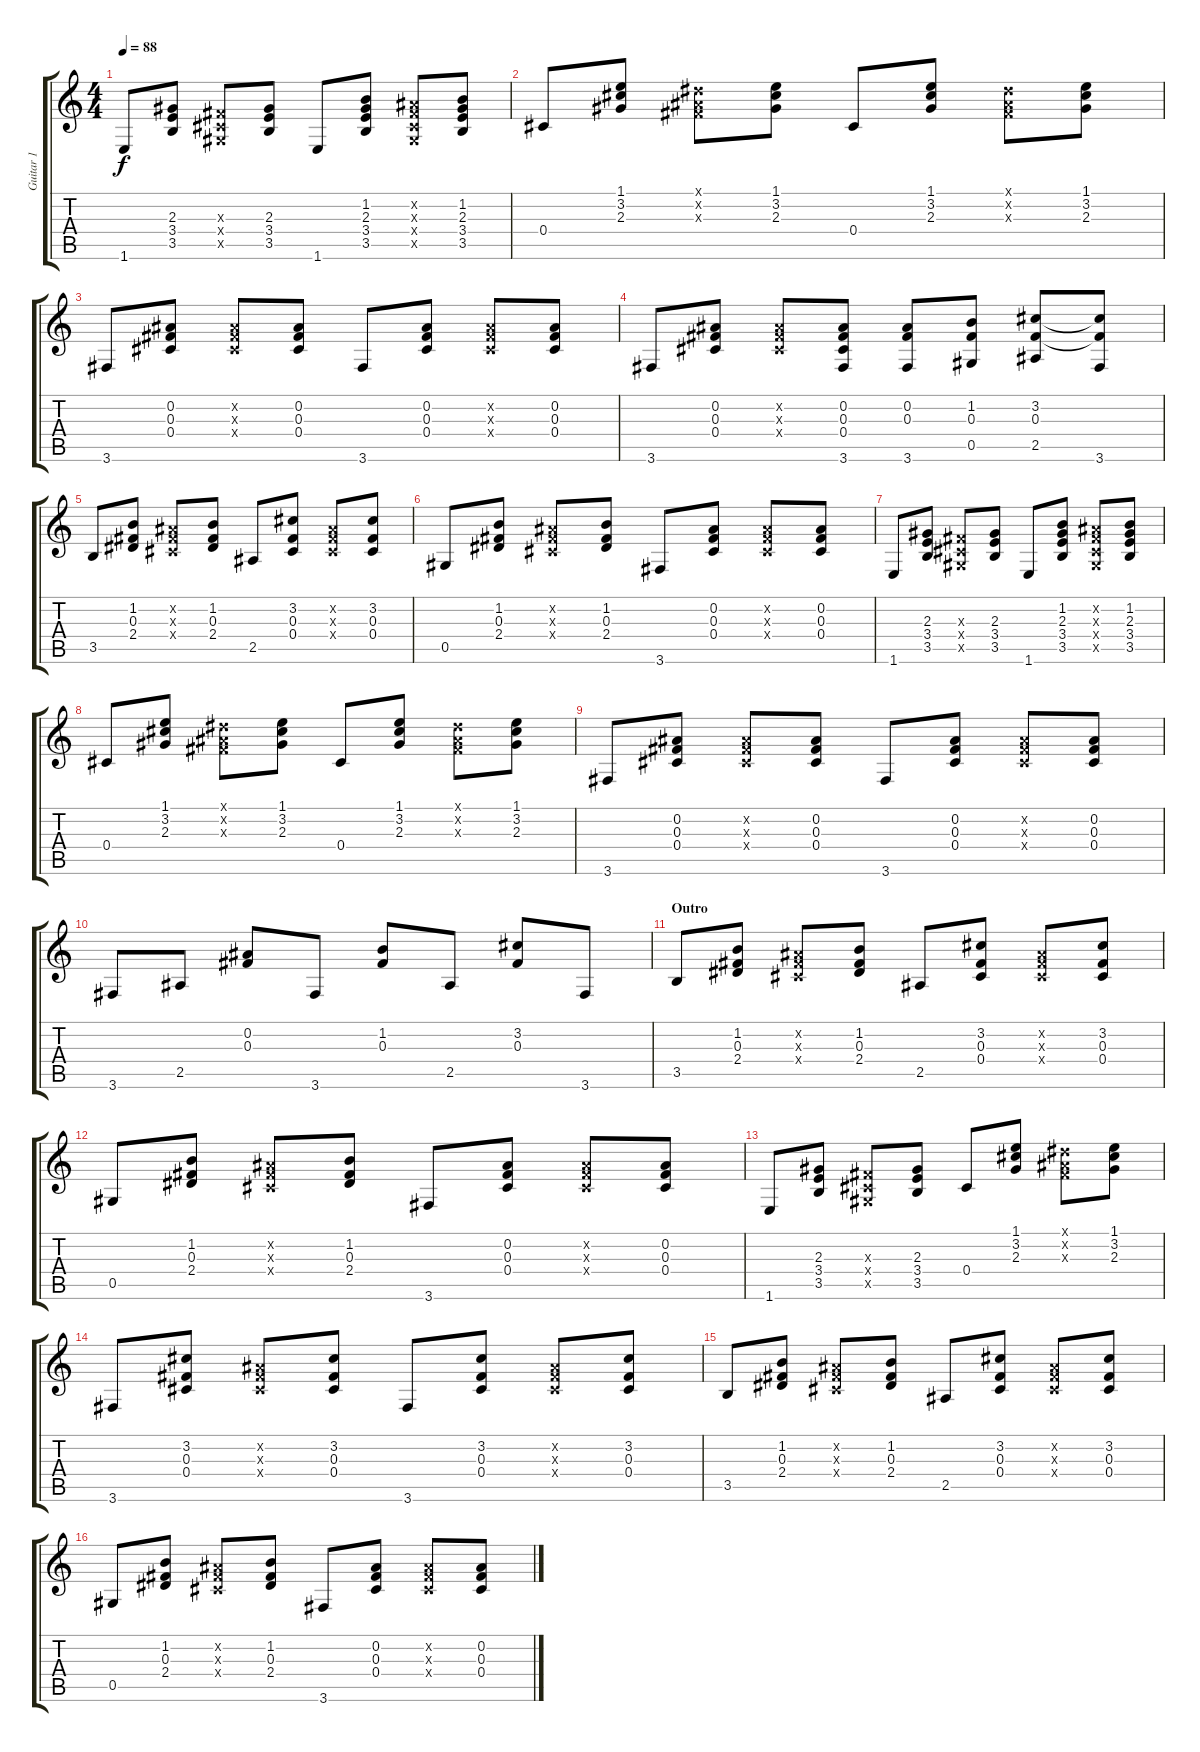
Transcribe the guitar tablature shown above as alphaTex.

\track ("Guitar 1" "Guitar 1") {instrument acousticguitarnylon}
\staff {score tabs}
\tuning (Eb4 Bb3 Gb3 Db3 Ab2 Eb2) {hide}
\ts (4 4)
\tempo 88
\clef g2
\ks c
1.6.8{dy f} (2.3 3.4 3.5).8 (0.3{x} 0.4{x} 0.5{x}).8 (2.3 3.4 3.5).8 1.6.8 (1.2 2.3 3.4 3.5).8 (0.2{x} 0.3{x} 0.4{x} 0.5{x}).8 (1.2 2.3 3.4 3.5).8 |
0.4.8 (1.1 3.2 2.3).8 (0.1{x} 0.2{x} 0.3{x}).8 (1.1 3.2 2.3).8 0.4.8 (1.1 3.2 2.3).8 (0.1{x} 0.2{x} 0.3{x}).8 (1.1 3.2 2.3).8 |
3.6.8 (0.2 0.3 0.4).8 (0.2{x} 0.3{x} 0.4{x}).8 (0.2 0.3 0.4).8 3.6.8 (0.2 0.3 0.4).8 (0.2{x} 0.3{x} 0.4{x}).8 (0.2 0.3 0.4).8 |
3.6.8 (0.2 0.3 0.4).8 (0.2{x} 0.3{x} 0.4{x}).8 (0.2 0.3 0.4 3.6).8 (0.2 0.3 3.6).8 (1.2 0.3 0.5).8 (3.2 0.3 2.5).8 (3.2{t} 0.3{t} 3.6).8 |
3.5.8 (1.2 0.3 2.4).8 (0.2{x} 0.3{x} 0.4{x}).8 (1.2 0.3 2.4).8 2.5.8 (3.2 0.3 0.4).8 (0.2{x} 0.3{x} 0.4{x}).8 (3.2 0.3 0.4).8 |
0.5.8 (1.2 0.3 2.4).8 (0.2{x} 0.3{x} 0.4{x}).8 (1.2 0.3 2.4).8 3.6.8 (0.2 0.3 0.4).8 (0.2{x} 0.3{x} 0.4{x}).8 (0.2 0.3 0.4).8 |
1.6.8 (2.3 3.4 3.5).8 (0.3{x} 0.4{x} 0.5{x}).8 (2.3 3.4 3.5).8 1.6.8 (1.2 2.3 3.4 3.5).8 (0.2{x} 0.3{x} 0.4{x} 0.5{x}).8 (1.2 2.3 3.4 3.5).8 |
0.4.8 (1.1 3.2 2.3).8 (0.1{x} 0.2{x} 0.3{x}).8 (1.1 3.2 2.3).8 0.4.8 (1.1 3.2 2.3).8 (0.1{x} 0.2{x} 0.3{x}).8 (1.1 3.2 2.3).8 |
3.6.8 (0.2 0.3 0.4).8 (0.2{x} 0.3{x} 0.4{x}).8 (0.2 0.3 0.4).8 3.6.8 (0.2 0.3 0.4).8 (0.2{x} 0.3{x} 0.4{x}).8 (0.2 0.3 0.4).8 |
3.6.8 2.5.8 (0.2 0.3).8 3.6.8 (1.2 0.3).8 2.5.8 (3.2 0.3).8 3.6.8 |
\section ("" "Outro")
3.5.8 (1.2 0.3 2.4).8 (0.2{x} 0.3{x} 0.4{x}).8 (1.2 0.3 2.4).8 2.5.8 (3.2 0.3 0.4).8 (0.2{x} 0.3{x} 0.4{x}).8 (3.2 0.3 0.4).8 |
0.5.8 (1.2 0.3 2.4).8 (0.2{x} 0.3{x} 0.4{x}).8 (1.2 0.3 2.4).8 3.6.8 (0.2 0.3 0.4).8 (0.2{x} 0.3{x} 0.4{x}).8 (0.2 0.3 0.4).8 |
1.6.8 (2.3 3.4 3.5).8 (0.3{x} 0.4{x} 0.5{x}).8 (2.3 3.4 3.5).8 0.4.8 (1.1 3.2 2.3).8 (0.1{x} 0.2{x} 0.3{x}).8 (1.1 3.2 2.3).8 |
3.6.8 (3.2 0.3 0.4).8 (0.2{x} 0.3{x} 0.4{x}).8 (3.2 0.3 0.4).8 3.6.8 (3.2 0.3 0.4).8 (0.2{x} 0.3{x} 0.4{x}).8 (3.2 0.3 0.4).8 |
3.5.8 (1.2 0.3 2.4).8 (0.2{x} 0.3{x} 0.4{x}).8 (1.2 0.3 2.4).8 2.5.8 (3.2 0.3 0.4).8 (0.2{x} 0.3{x} 0.4{x}).8 (3.2 0.3 0.4).8 |
0.5.8 (1.2 0.3 2.4).8 (0.2{x} 0.3{x} 0.4{x}).8 (1.2 0.3 2.4).8 3.6.8 (0.2 0.3 0.4).8 (0.2{x} 0.3{x} 0.4{x}).8 (0.2 0.3 0.4).8
